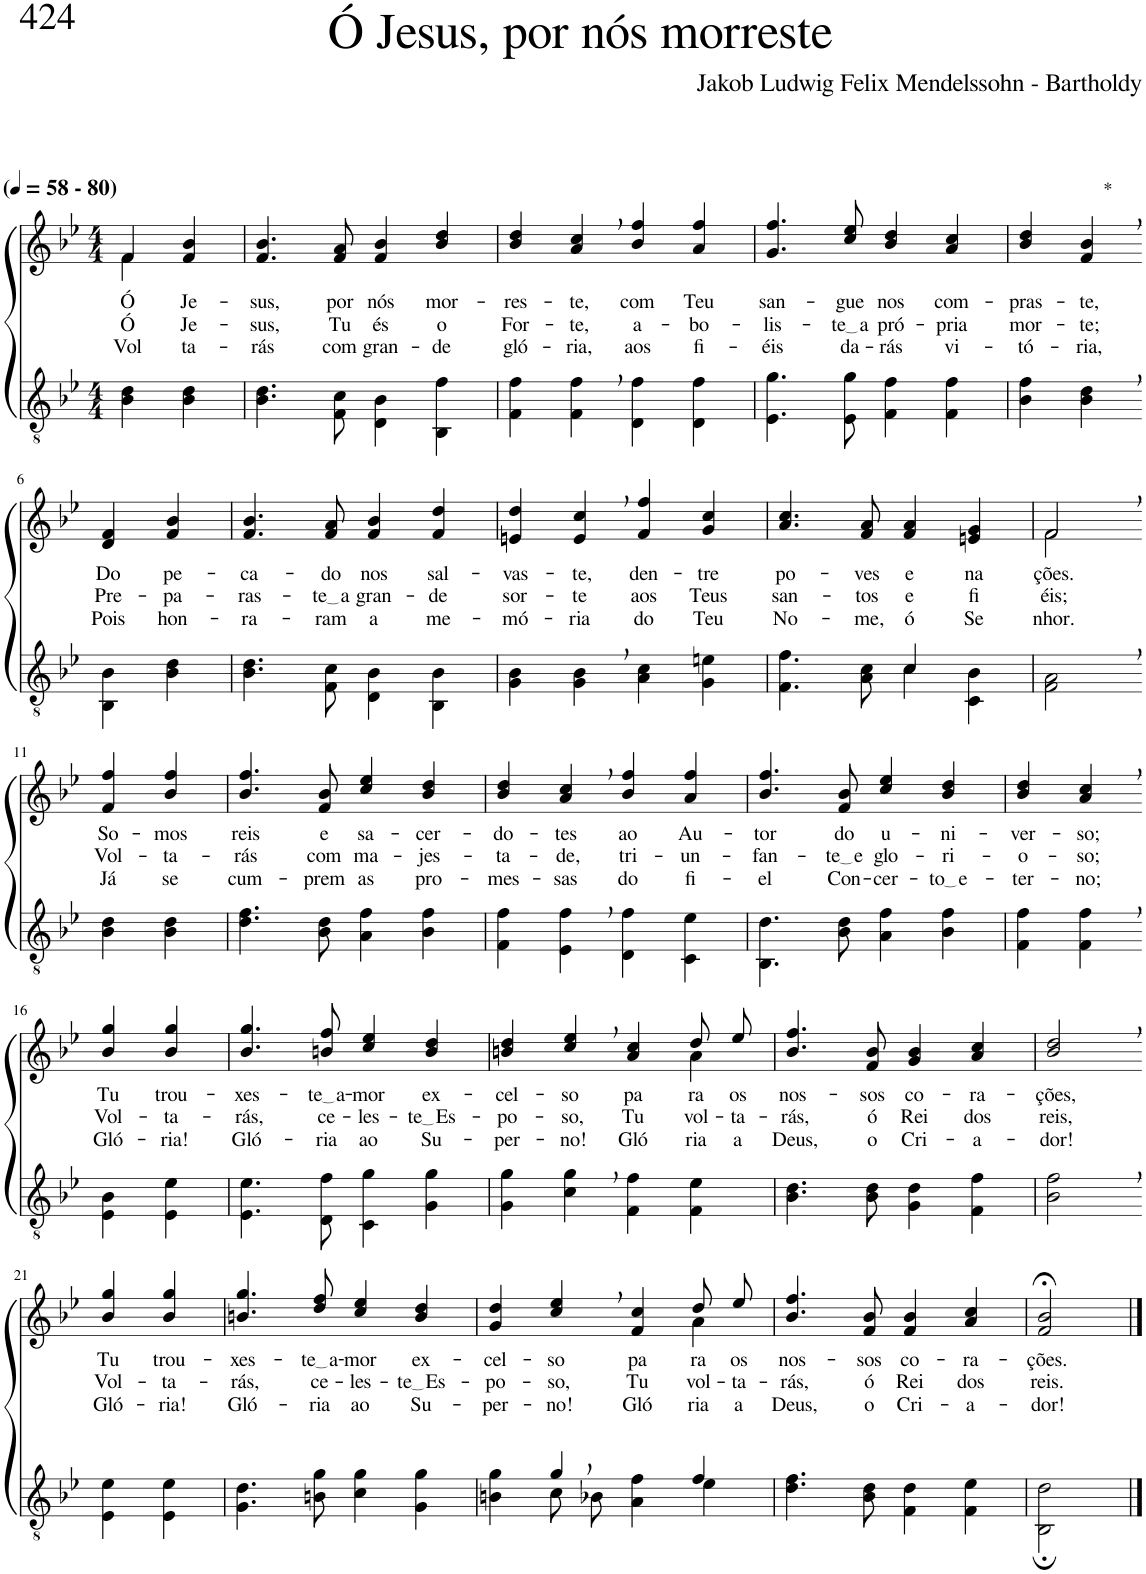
**kern	**kern	**text	**text	**text
*part2	*part1	*part1	*part1	*part1
*staff2	*staff1	*staff1	*staff1	*staff1
*I"Parte III e IV	*I"Parte I e II	*	*	*
*clefGv2	*clefG2	*	*	*
*Trd3c5	*Trd3c5	*	*	*
*k[b-e-]	*k[b-e-]	*	*	*
*M4/4	*M4/4	*	*	*
*MM58	*MM58	*	*	*
=1	=1	=1	=1	=1
*	*^	*	*	*
!	!LO:TX:a:B:t=(	!	!	!	!
!	!LO:TX:a:B:t=- 80)	!	!	!	!
!	!	!	!LO:LY:b	!LO:LY:b	!LO:LY:b
4B-\ 4d\	4f/	4f\	Ó	Ó	Vol-
!	!	!	!LO:LY:b	!LO:LY:b	!LO:LY:b
4B-\ 4d\	4f/ 4b-/	4ryy	Je-	Je-	-ta-
=2	=2	=2	=2	=2	=2
!	!	!	!LO:LY:b	!LO:LY:b	!LO:LY:b
*	*v	*v	*	*	*
4.B-\ 4.d\	4.f/ 4.b-/	-sus,	-sus,	-rás
!	!	!LO:LY:b	!LO:LY:b	!LO:LY:b
8F\ 8c\	8f/ 8a/	por	Tu	com
!	!	!LO:LY:b	!LO:LY:b	!LO:LY:b
4D\ 4B-\	4f/ 4b-/	nós	és	gran-
!	!	!LO:LY:b	!LO:LY:b	!LO:LY:b
4BB-\ 4f\	4b-/ 4dd/	mor-	o	-de
=3	=3	=3	=3	=3
!	!	!LO:LY:b	!LO:LY:b	!LO:LY:b
4F\ 4f\	4b-/ 4dd/	-res-	For-	gló-
!	!	!LO:LY:b	!LO:LY:b	!LO:LY:b
4F\, 4f\,	4a/, 4cc/,	-te,	-te,	-ria,
!	!	!LO:LY:b	!LO:LY:b	!LO:LY:b
4D\ 4f\	4b-/ 4ff/	com	a-	aos
!	!	!LO:LY:b	!LO:LY:b	!LO:LY:b
4D\ 4f\	4a/ 4ff/	Teu	-bo-	fi-
=4	=4	=4	=4	=4
!	!	!LO:LY:b	!LO:LY:b	!LO:LY:b
4.E-\ 4.g\	4.g/ 4.ff/	san-	-lis-	-éis
!	!	!LO:LY:b	!LO:LY:b	!LO:LY:b
8E-\ 8g\	8cc/ 8ee-/	-gue	te a	da-
!	!	!LO:LY:b	!LO:LY:b	!LO:LY:b
4F\ 4f\	4b-/ 4dd/	nos	pró-	-rás
!	!	!LO:LY:b	!LO:LY:b	!LO:LY:b
4F\ 4f\	4a/ 4cc/	com-	-pria	vi-
=5	=5	=5	=5	=5
!	!	!LO:LY:b	!LO:LY:b	!LO:LY:b
4B-\ 4f\	4b-/ 4dd/	-pras-	mor-	-tó-
!	!LO:TX:a:t=*	!	!	!
!	!	!LO:LY:b	!LO:LY:b	!LO:LY:b
4B-\, 4d\,	4f/, 4b-/,	-te,	-te;	-ria,
!!LO:LB:g=z
=6-	=6-	=6-	=6-	=6-
!	!	!LO:LY:b	!LO:LY:b	!LO:LY:b
4BB-\ 4B-\	4d/ 4f/	Do	Pre-	Pois
!	!	!LO:LY:b	!LO:LY:b	!LO:LY:b
4B-\ 4d\	4f/ 4b-/	pe-	-pa-	hon-
=7	=7	=7	=7	=7
!	!	!LO:LY:b	!LO:LY:b	!LO:LY:b
4.B-\ 4.d\	4.f/ 4.b-/	-ca-	-ras-	-ra-
!	!	!LO:LY:b	!LO:LY:b	!LO:LY:b
8F\ 8c\	8f/ 8a/	-do	te a	-ram
!	!	!LO:LY:b	!LO:LY:b	!LO:LY:b
4D\ 4B-\	4f/ 4b-/	nos	gran-	a
!	!	!LO:LY:b	!LO:LY:b	!LO:LY:b
4BB-\ 4B-\	4f/ 4dd/	sal-	-de	me-
=8	=8	=8	=8	=8
!	!	!LO:LY:b	!LO:LY:b	!LO:LY:b
4G\ 4B-\	4en/ 4dd/	-vas-	sor-	-mó-
!	!	!LO:LY:b	!LO:LY:b	!LO:LY:b
4G\, 4B-\,	4e/, 4cc/,	-te,	-te	-ria
!	!	!LO:LY:b	!LO:LY:b	!LO:LY:b
4A\ 4c\	4f/ 4ff/	den-	aos	do
!	!	!LO:LY:b	!LO:LY:b	!LO:LY:b
4G\ 4en\	4g/ 4cc/	-tre	Teus	Teu
=9	=9	=9	=9	=9
*^	*	*	*	*
!	!	!	!LO:LY:b	!LO:LY:b	!LO:LY:b
2ryy	4.F\ 4.f\	4.a/ 4.cc/	po-	san-	No-
!	!	!	!LO:LY:b	!LO:LY:b	!LO:LY:b
.	8A\ 8c\	8f/ 8a/	-ves	-tos	-me,
!	!	!	!LO:LY:b	!LO:LY:b	!LO:LY:b
4c/	4c\	4f/ 4a/	e	e	ó
!	!	!	!LO:LY:b	!LO:LY:b	!LO:LY:b
4ryy	4C\ 4B-\	4en/ 4g/	na-	fi-	Se-
=10	=10	=10	=10	=10	=10
*	*	*^	*	*	*
!	!	!	!	!LO:LY:b	!LO:LY:b	!LO:LY:b
*v	*v	*	*	*	*	*
2F\, 2A\,	2f,/	2f\	-ções.	-éis;	-nhor.
!!LO:LB:g=z
=11-	=11-	=11-	=11-	=11-	=11-
!	!	!	!LO:LY:b	!LO:LY:b	!LO:LY:b
*	*v	*v	*	*	*
4B-\ 4d\	4f/ 4ff/	-So-	Vol-	Já
!	!	!LO:LY:b	!LO:LY:b	!LO:LY:b
4B-\ 4d\	4b-/ 4ff/	-mos	-ta-	se
=12	=12	=12	=12	=12
!	!	!LO:LY:b	!LO:LY:b	!LO:LY:b
4.d\ 4.f\	4.b-/ 4.ff/	reis	-rás	cum-
!	!	!LO:LY:b	!LO:LY:b	!LO:LY:b
8B-\ 8d\	8f/ 8b-/	e	com	-prem
!	!	!LO:LY:b	!LO:LY:b	!LO:LY:b
4A\ 4f\	4cc/ 4ee-/	sa-	ma-	as
!	!	!LO:LY:b	!LO:LY:b	!LO:LY:b
4B-\ 4f\	4b-/ 4dd/	-cer-	-jes-	pro-
=13	=13	=13	=13	=13
!	!	!LO:LY:b	!LO:LY:b	!LO:LY:b
4F\ 4f\	4b-/ 4dd/	-do-	-ta-	-mes-
!	!	!LO:LY:b	!LO:LY:b	!LO:LY:b
4E-\, 4f\,	4a/, 4cc/,	-tes	-de,	-sas
!	!	!LO:LY:b	!LO:LY:b	!LO:LY:b
4D\ 4f\	4b-/ 4ff/	ao	tri-	do
!	!	!LO:LY:b	!LO:LY:b	!LO:LY:b
4C\ 4e-\	4a/ 4ff/	Au-	-un-	fi-
=14	=14	=14	=14	=14
!	!	!LO:LY:b	!LO:LY:b	!LO:LY:b
4.BB-\ 4.d\	4.b-/ 4.ff/	-tor	-fan-	-el
!	!	!LO:LY:b	!LO:LY:b	!LO:LY:b
8B-\ 8d\	8f/ 8b-/	do	te e	Con-
!	!	!LO:LY:b	!LO:LY:b	!LO:LY:b
4A\ 4f\	4cc/ 4ee-/	u-	glo-	-cer-
!	!	!LO:LY:b	!LO:LY:b	!LO:LY:b
4B-\ 4f\	4b-/ 4dd/	-ni-	-ri-	to e
=15	=15	=15	=15	=15
!	!	!LO:LY:b	!LO:LY:b	!LO:LY:b
4F\ 4f\	4b-/ 4dd/	-ver-	-o-	-ter-
!	!	!LO:LY:b	!LO:LY:b	!LO:LY:b
4F\, 4f\,	4a/, 4cc/,	-so;	-so;	-no;
!!LO:LB:g=z
=16-	=16-	=16-	=16-	=16-
!	!	!LO:LY:b	!LO:LY:b	!LO:LY:b
4E-\ 4B-\	4b-/ 4gg/	Tu	Vol-	Gló-
!	!	!LO:LY:b	!LO:LY:b	!LO:LY:b
4E-\ 4e-\	4b-/ 4gg/	trou-	-ta-	-ria!
=17	=17	=17	=17	=17
!	!	!LO:LY:b	!LO:LY:b	!LO:LY:b
4.E-\ 4.e-\	4.b-/ 4.gg/	-xes-	-rás,	Gló-
!	!	!LO:LY:b	!LO:LY:b	!LO:LY:b
8D\ 8f\	8bn/ 8ff/	te a	ce-	-ria
!	!	!LO:LY:b	!LO:LY:b	!LO:LY:b
4C\ 4g\	4cc/ 4ee-/	-mor	-les-	ao
!	!	!LO:LY:b	!LO:LY:b	!LO:LY:b
4G\ 4g\	4b/ 4dd/	ex-	te Es	Su-
=18	=18	=18	=18	=18
!	!	!LO:LY:b	!LO:LY:b	!LO:LY:b
*	*^	*	*	*
4G\ 4g\	4bn/ 4dd/	2.ryy	-cel-	-po-	-per-
!	!	!	!LO:LY:b	!LO:LY:b	!LO:LY:b
4c\, 4g\,	4cc/, 4ee-/,	.	-so	-so,	-no!
!	!	!	!LO:LY:b	!LO:LY:b	!LO:LY:b
4F\ 4f\	4a/ 4cc/	.	pa-	Tu	Gló-
!	!	!	!LO:LY:b	!LO:LY:b	!LO:LY:b
4F\ 4e-\	8dd/L	4a\	ra	vol-	-ria
!	!	!	!LO:LY:b	!LO:LY:b	!LO:LY:b
.	8ee-/J	.	os	-ta-	a
*	*v	*v	*	*	*
=19	=19	=19	=19	=19
!	!	!LO:LY:b	!LO:LY:b	!LO:LY:b
4.B-\ 4.d\	4.b-/ 4.ff/	nos-	-rás,	Deus,
!	!	!LO:LY:b	!LO:LY:b	!LO:LY:b
8B-\ 8d\	8f/ 8b-/	-sos	ó	o
!	!	!LO:LY:b	!LO:LY:b	!LO:LY:b
4G\ 4d\	4g/ 4b-/	co-	Rei	Cri-
!	!	!LO:LY:b	!LO:LY:b	!LO:LY:b
4F\ 4f\	4a/ 4cc/	-ra-	dos	-a-
=20	=20	=20	=20	=20
!	!	!LO:LY:b	!LO:LY:b	!LO:LY:b
2B-\, 2f\,	2b-/, 2dd/,	-ções,	reis,	-dor!
!!LO:LB:g=z
=21-	=21-	=21-	=21-	=21-
!	!	!LO:LY:b	!LO:LY:b	!LO:LY:b
4E-\ 4e-\	4b-/ 4gg/	Tu	Vol-	Gló-
!	!	!LO:LY:b	!LO:LY:b	!LO:LY:b
4E-\ 4e-\	4b-/ 4gg/	trou-	-ta-	-ria!
=22	=22	=22	=22	=22
!	!	!LO:LY:b	!LO:LY:b	!LO:LY:b
4.G\ 4.d\	4.bn/ 4.gg/	-xes-	-rás,	Gló-
!	!	!LO:LY:b	!LO:LY:b	!LO:LY:b
8Bn\ 8g\	8dd/ 8ff/	te a	ce-	-ria
!	!	!LO:LY:b	!LO:LY:b	!LO:LY:b
4c\ 4g\	4cc/ 4ee-/	-mor	-les-	ao
!	!	!LO:LY:b	!LO:LY:b	!LO:LY:b
4G\ 4g\	4b/ 4dd/	ex-	te Es	Su-
=23	=23	=23	=23	=23
*^	*	*	*	*
!	!	!	!LO:LY:b	!LO:LY:b	!LO:LY:b
*	*	*^	*	*	*
4ryy	4Bn\ 4g\	4g/ 4dd/	2.ryy	-cel-	-po-	-per-
!	!	!	!	!LO:LY:b	!LO:LY:b	!LO:LY:b
4g,/	8c\L	4cc/, 4ee-/,	.	-so	-so,	-no!
.	8B-X\J	.	.	.	.	.
!	!	!	!	!LO:LY:b	!LO:LY:b	!LO:LY:b
4ryy	4A\ 4f\	4f/ 4cc/	.	pa-	Tu	Gló-
!	!	!	!	!LO:LY:b	!LO:LY:b	!LO:LY:b
4f/	4e-\	8dd/L	4a\	-ra	vol-	-ria
!	!	!	!	!LO:LY:b	!LO:LY:b	!LO:LY:b
.	.	8ee-/J	.	os	-ta-	a
*v	*v	*	*	*	*	*
*	*v	*v	*	*	*
=24	=24	=24	=24	=24
!	!	!LO:LY:b	!LO:LY:b	!LO:LY:b
4.d\ 4.f\	4.b-/ 4.ff/	nos-	-rás,	Deus,
!	!	!LO:LY:b	!LO:LY:b	!LO:LY:b
8B-\ 8d\	8f/ 8b-/	-sos	ó	o
!	!	!LO:LY:b	!LO:LY:b	!LO:LY:b
4F\ 4d\	4f/ 4b-/	co-	Rei	Cri-
!	!	!LO:LY:b	!LO:LY:b	!LO:LY:b
4F\ 4e-\	4a/ 4cc/	-ra-	dos	-a-
=25	=25	=25	=25	=25
!	!	!LO:LY:b	!LO:LY:b	!LO:LY:b
2BB-\; 2d\;	2f/;< 2b-/;<	-ções.	reis.	-dor!
==	==	==	==	==
*-	*-	*-	*-	*-
